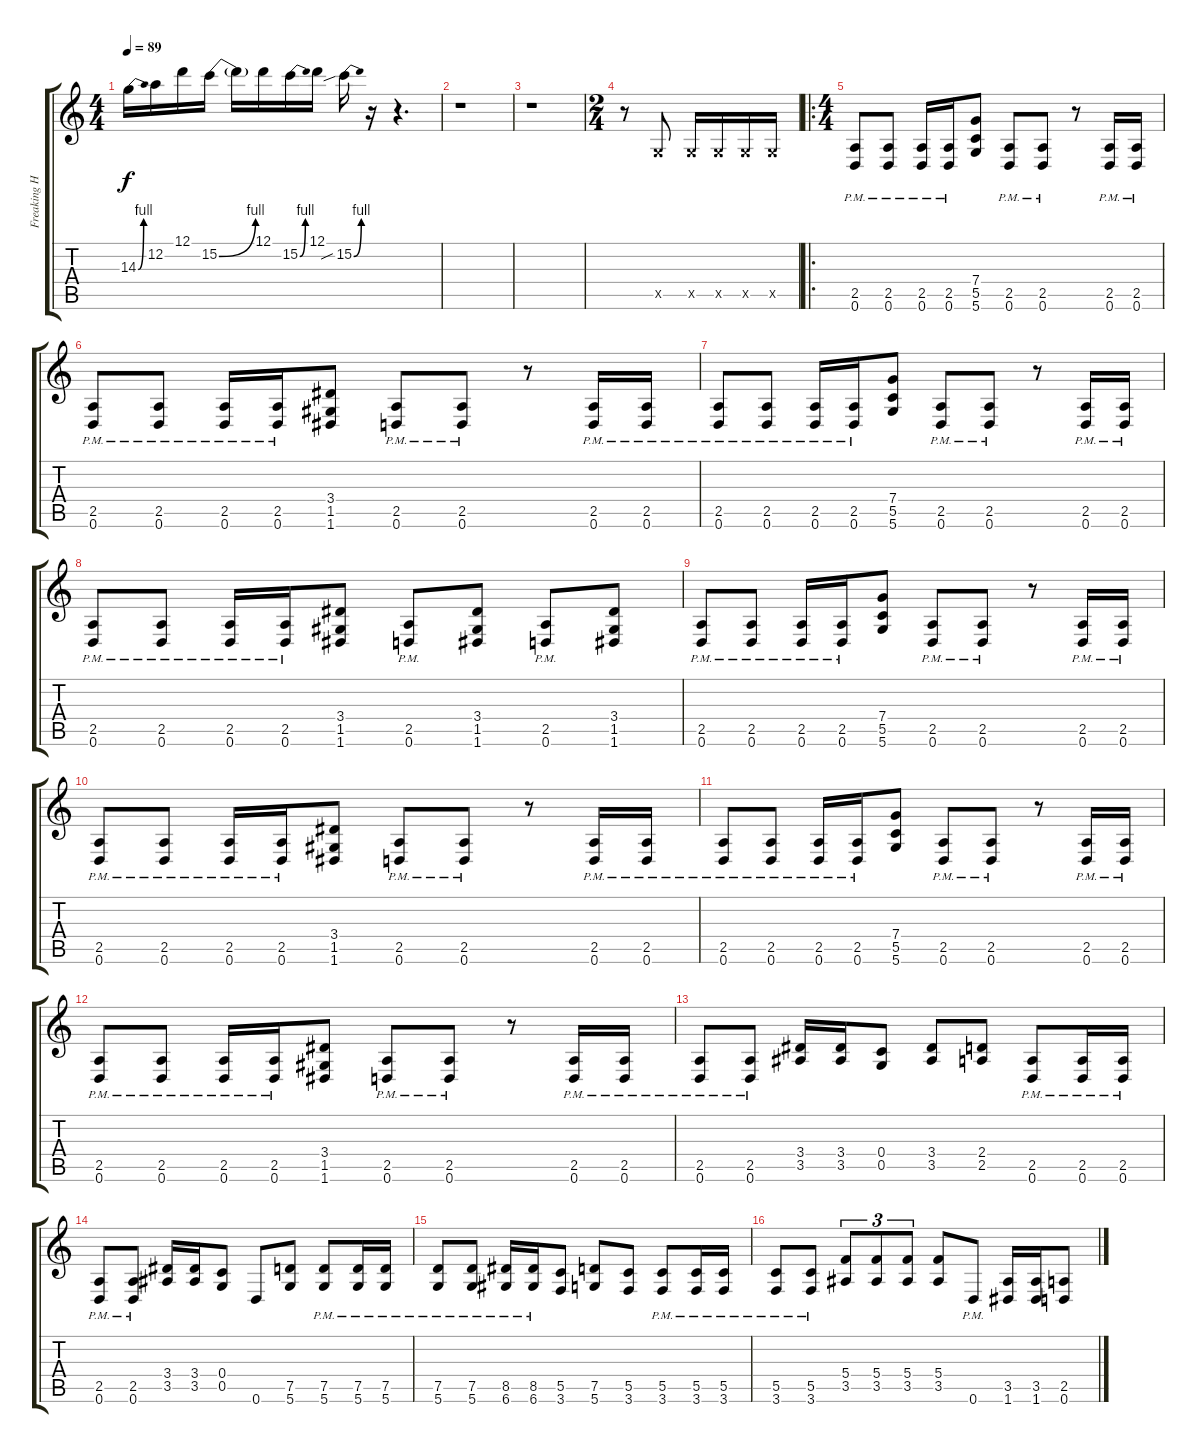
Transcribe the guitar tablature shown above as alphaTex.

\track ("Freaking Hammet" "Freaking H") {instrument distortionguitar}
\staff {score tabs}
\tuning (D4 A3 F3 C3 G2 D2) {hide}
\ts (4 4)
\tempo 89
\clef g2
\ks c
14.3{be (bend 0 0 60 4)}.16{dy f} 12.2.16 12.1.16 15.2{be (bend 0 0 60 4)}.16 15.2{t}.16 12.1.16 15.2{be (bend 0 0 60 4)}.16 12.1.16 15.2{be (bend 0 0 60 4) sib}.16 r.16 r.4{d} |
r.1 |
r.1 |
\ts (2 4)
r.8 0.5{x}.8 0.5{x}.16 0.5{x}.16 0.5{x}.16 0.5{x}.16 |
\ro
\ts (4 4)
(2.5{pm} 0.6{pm}).8 (2.5{pm} 0.6{pm}).8 (2.5{pm} 0.6{pm}).16 (2.5{pm} 0.6{pm}).16 (7.4 5.5 5.6).8 (2.5{pm} 0.6{pm}).8 (2.5{pm} 0.6{pm}).8 r.8 (2.5{pm} 0.6{pm}).16 (2.5{pm} 0.6{pm}).16 |
(2.5{pm} 0.6{pm}).8 (2.5{pm} 0.6{pm}).8 (2.5{pm} 0.6{pm}).16 (2.5{pm} 0.6{pm}).16 (3.4 1.5 1.6).8 (2.5{pm} 0.6{pm}).8 (2.5{pm} 0.6{pm}).8 r.8 (2.5{pm} 0.6{pm}).16 (2.5{pm} 0.6{pm}).16 |
(2.5{pm} 0.6{pm}).8 (2.5{pm} 0.6{pm}).8 (2.5{pm} 0.6{pm}).16 (2.5{pm} 0.6{pm}).16 (7.4 5.5 5.6).8 (2.5{pm} 0.6{pm}).8 (2.5{pm} 0.6{pm}).8 r.8 (2.5{pm} 0.6{pm}).16 (2.5{pm} 0.6{pm}).16 |
(2.5{pm} 0.6{pm}).8 (2.5{pm} 0.6{pm}).8 (2.5{pm} 0.6{pm}).16 (2.5{pm} 0.6{pm}).16 (3.4 1.5 1.6).8 (2.5{pm} 0.6{pm}).8 (3.4 1.5 1.6).8 (2.5{pm} 0.6{pm}).8 (3.4 1.5 1.6).8 |
(2.5{pm} 0.6{pm}).8 (2.5{pm} 0.6{pm}).8 (2.5{pm} 0.6{pm}).16 (2.5{pm} 0.6{pm}).16 (7.4 5.5 5.6).8 (2.5{pm} 0.6{pm}).8 (2.5{pm} 0.6{pm}).8 r.8 (2.5{pm} 0.6{pm}).16 (2.5{pm} 0.6{pm}).16 |
(2.5{pm} 0.6{pm}).8 (2.5{pm} 0.6{pm}).8 (2.5{pm} 0.6{pm}).16 (2.5{pm} 0.6{pm}).16 (3.4 1.5 1.6).8 (2.5{pm} 0.6{pm}).8 (2.5{pm} 0.6{pm}).8 r.8 (2.5{pm} 0.6{pm}).16 (2.5{pm} 0.6{pm}).16 |
(2.5{pm} 0.6{pm}).8 (2.5{pm} 0.6{pm}).8 (2.5{pm} 0.6{pm}).16 (2.5{pm} 0.6{pm}).16 (7.4 5.5 5.6).8 (2.5{pm} 0.6{pm}).8 (2.5{pm} 0.6{pm}).8 r.8 (2.5{pm} 0.6{pm}).16 (2.5{pm} 0.6{pm}).16 |
(2.5{pm} 0.6{pm}).8 (2.5{pm} 0.6{pm}).8 (2.5{pm} 0.6{pm}).16 (2.5{pm} 0.6{pm}).16 (3.4 1.5 1.6).8 (2.5{pm} 0.6{pm}).8 (2.5{pm} 0.6{pm}).8 r.8 (2.5{pm} 0.6{pm}).16 (2.5{pm} 0.6{pm}).16 |
(2.5{pm} 0.6{pm}).8 (2.5{pm} 0.6{pm}).8 (3.4 3.5).16 (3.4 3.5).16 (0.4 0.5).8 (3.4 3.5).8 (2.4 2.5).8 (2.5{pm} 0.6{pm}).8 (2.5{pm} 0.6{pm}).16 (2.5{pm} 0.6{pm}).16 |
(2.5{pm} 0.6{pm}).8 (2.5{pm} 0.6{pm}).8 (3.4 3.5).16 (3.4 3.5).16 (0.4 0.5).8 0.6.8 (7.5 5.6).8 (7.5{pm} 5.6{pm}).8 (7.5{pm} 5.6{pm}).16 (7.5{pm} 5.6{pm}).16 |
(7.5{pm} 5.6{pm}).8 (7.5{pm} 5.6{pm}).8 (8.5{pm} 6.6{pm}).16 (8.5{pm} 6.6{pm}).16 (5.5 3.6).8 (7.5 5.6).8 (5.5 3.6).8 (5.5{pm} 3.6{pm}).8 (5.5{pm} 3.6{pm}).16 (5.5{pm} 3.6{pm}).16 |
(5.5{pm} 3.6{pm}).8 (5.5{pm} 3.6{pm}).8 (5.4 3.5).8{tu (3 2)} (5.4 3.5).8{tu (3 2)} (5.4 3.5).8{tu (3 2)} (5.4 3.5).8 0.6{pm}.8 (3.5 1.6).16 (3.5 1.6).16 (2.5 0.6).8
